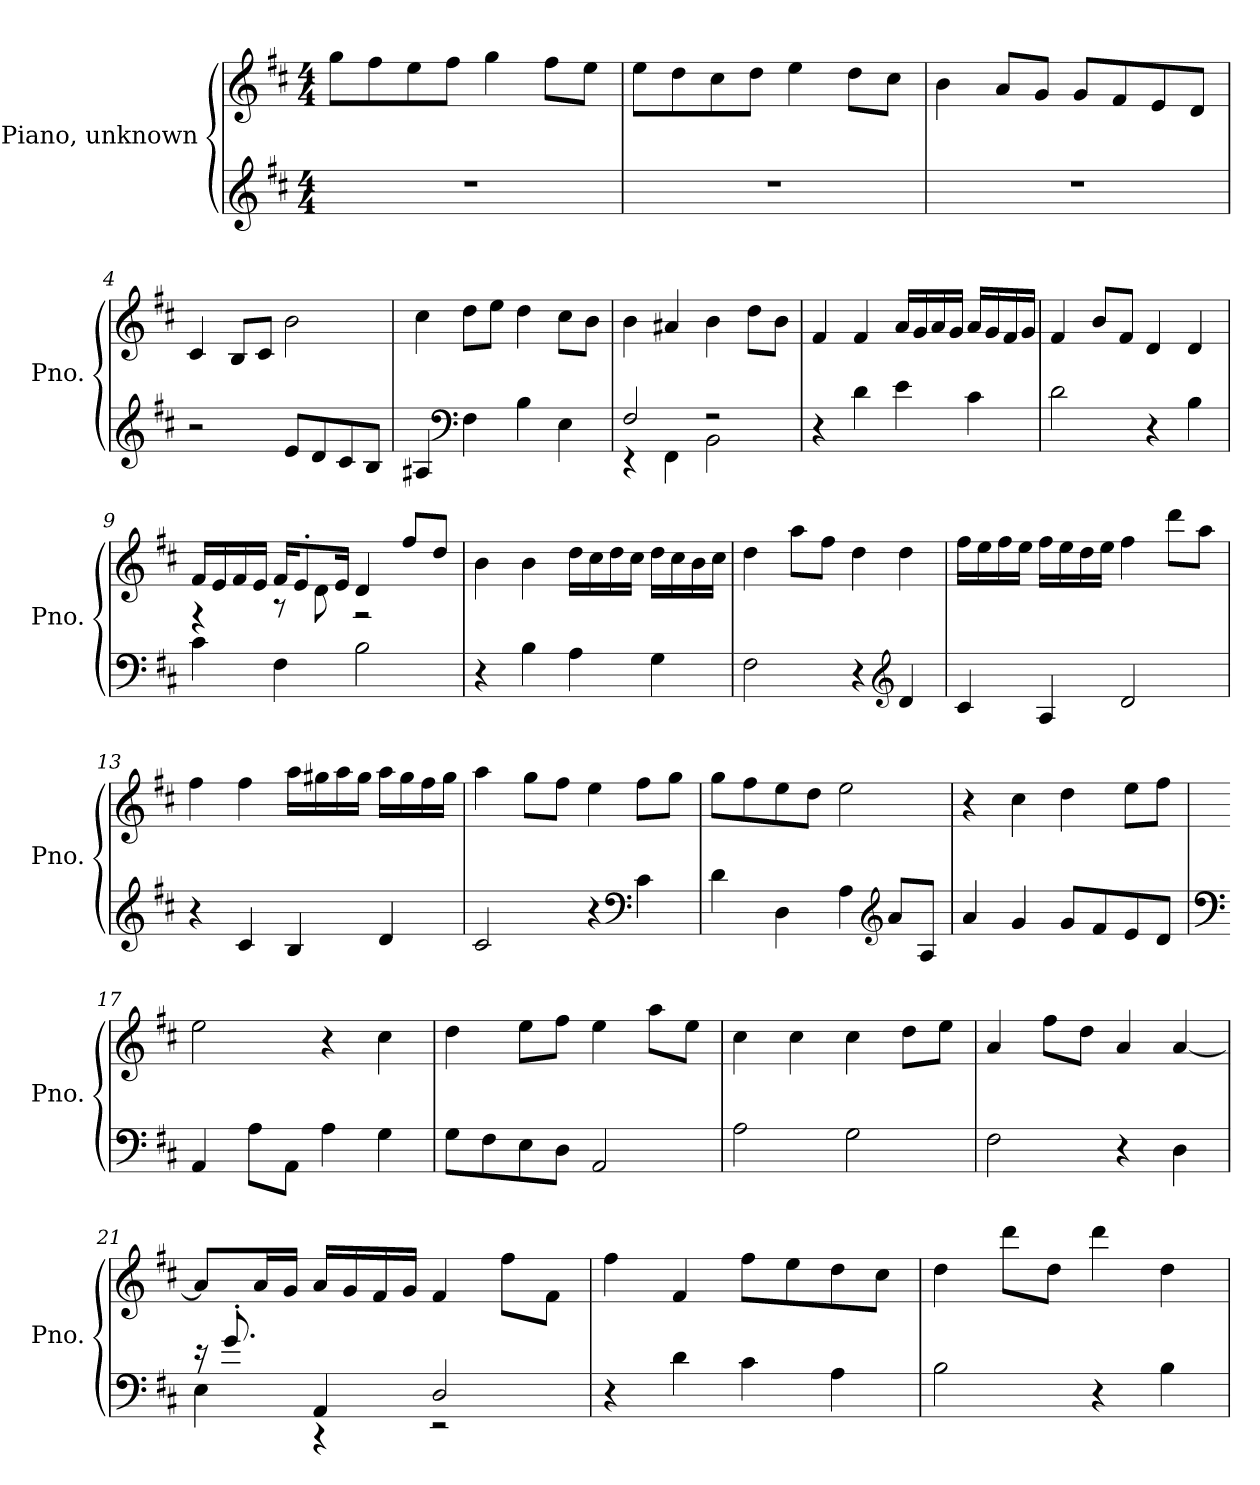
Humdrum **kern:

**kern	**kern
*part1	*part1
*staff2	*staff1
*I"Piano, unknown	*
*I'Pno.	*
*clefG2	*clefG2
*k[f#c#]	*k[f#c#]
*M4/4	*M4/4
*MM200	*MM200
=1	=1
1r	8gg\L
.	8ff#\
.	8ee\
.	8ff#\J
.	4gg\
.	8ff#\L
.	8ee\J
=2	=2
1r	8ee\L
.	8dd\
.	8cc#\
.	8dd\J
.	4ee\
.	8dd\L
.	8cc#\J
=3	=3
1r	4b\
.	8a/L
.	8g/J
.	8g/L
.	8f#/
.	8e/
.	8d/J
=4	=4
2r	4c#/
.	8B/L
.	8c#/J
8e/L	2b\
8d/	.
8c#/	.
8B/J	.
=5	=5
4A#X/	4cc#\
*clefF4	*
4F#\	8dd\L
.	8ee\J
4B\	4dd\
4E\	8cc#\L
.	8b\J
!!LO:LB:g=z
=6	=6
*^	*
2F#/	4r	4b\
.	4FF#\	4a#X/
2r	2BB\	4b\
.	.	8dd\L
.	.	8b\J
*v	*v	*
=7	=7
4r	4f#/
4d\	4f#/
4e\	16a/LL
.	16g/
.	16a/
.	16g/JJ
4c#\	16a/LL
.	16g/
.	16f#/
.	16g/JJ
=8	=8
2d\	4f#/
.	8b/L
.	8f#/J
4r	4d/
4B\	4d/
=9	=9
*	*^
4c#\	16f#/LL	4r
.	16e/	.
.	16f#/	.
.	16e/JJ	.
4F#\	16f#/KL	8r
.	8e'/	.
.	.	8d\
.	16e/Jk	.
2B\	4d/	2r
.	8ff#/L	.
.	8dd/J	.
*	*v	*v
=10	=10
4r	4b\
4B\	4b\
4A\	16dd\LL
.	16cc#\
.	16dd\
.	16cc#\JJ
4G\	16dd\LL
.	16cc#\
.	16b\
.	16cc#\JJ
!!LO:LB:g=z
=11	=11
2F#\	4dd\
.	8aa\L
.	8ff#\J
4r	4dd\
*clefG2	*
4d/	4dd\
=12	=12
4c#/	16ff#\LL
.	16ee\
.	16ff#\
.	16ee\JJ
4A/	16ff#\LL
.	16ee\
.	16dd\
.	16ee\JJ
2d/	4ff#\
.	8ddd\L
.	8aa\J
=13	=13
4r	4ff#\
4c#/	4ff#\
4B/	16aa\LL
.	16gg#X\
.	16aa\
.	16gg#\JJ
4d/	16aa\LL
.	16gg#\
.	16ff#\
.	16gg#\JJ
=14	=14
2c#/	4aa\
.	8gg\L
.	8ff#\J
4r	4ee\
*clefF4	*
4c#\	8ff#\L
.	8gg\J
!!LO:LB:g=z
=15	=15
4d\	8gg\L
.	8ff#\
4D\	8ee\
.	8dd\J
4A\	2ee\
*clefG2	*
8a/L	.
8A/J	.
=16	=16
4a/	4r
4g/	4cc#\
8g/L	4dd\
8f#/	.
8e/	8ee\L
8d/J	8ff#\J
=17	=17
*clefF4	*
4AA/	2ee\
8A\L	.
8AA\J	.
4A\	4r
4G\	4cc#\
=18	=18
8G\L	4dd\
8F#\	.
8E\	8ee\L
8D\J	8ff#\J
2AA/	4ee\
.	8aa\L
.	8ee\J
=19	=19
2A\	4cc#\
.	4cc#\
2G\	4cc#\
.	8dd\L
.	8ee\J
=20	=20
2F#\	4a/
.	8ff#\L
.	8dd\J
4r	4a/
4D\	[4a/
!!LO:LB:g=z
=21	=21
*^	*
16r	4E\	8a/L]
8.g'/	.	.
.	.	16a/L
.	.	16g/JJ
4AA/	4r	16a/LL
.	.	16g/
.	.	16f#/
.	.	16g/JJ
2D/	2r	4f#/
.	.	8ff#\L
.	.	8f#\J
*v	*v	*
=22	=22
4r	4ff#\
4d\	4f#/
4c#\	8ff#\L
.	8ee\
4A\	8dd\
.	8cc#\J
=23	=23
2B\	4dd\
.	8ddd\L
.	8dd\J
4r	4ddd\
4B\	4dd\
=	=
*-	*-
